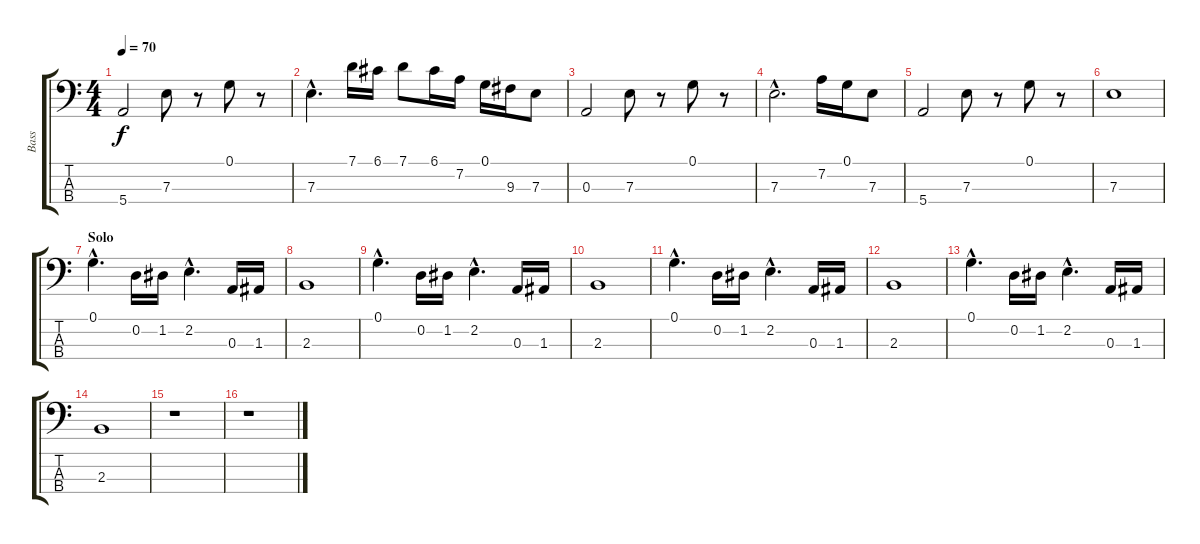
\track ("Bass" "Bass") {instrument electricbassfinger}
\staff {score tabs}
\tuning (G2 D2 A1 E1) {hide}
\ts (4 4)
\tempo 70
\clef f4
\ks c
5.4.2{dy f} 7.3.8 r.8 0.1.8 r.8 |
7.3{hac}.4{d} 7.1.16 6.1.16 7.1.8 6.1.16 7.2.16 0.1.16 9.3.16 7.3.8 |
0.3.2 7.3.8 r.8 0.1.8 r.8 |
7.3{hac}.2{d} 7.2.16 0.1.16 7.3.8 |
5.4.2 7.3.8 r.8 0.1.8 r.8 |
7.3.1 |
\section ("" "Solo")
0.1{hac}.4{d} 0.2.16 1.2.16 2.2{hac}.4{d} 0.3.16 1.3.16 |
2.3.1 |
0.1{hac}.4{d} 0.2.16 1.2.16 2.2{hac}.4{d} 0.3.16 1.3.16 |
2.3.1 |
0.1{hac}.4{d} 0.2.16 1.2.16 2.2{hac}.4{d} 0.3.16 1.3.16 |
2.3.1 |
0.1{hac}.4{d} 0.2.16 1.2.16 2.2{hac}.4{d} 0.3.16 1.3.16 |
2.3.1 |
r.1 |
r.1
